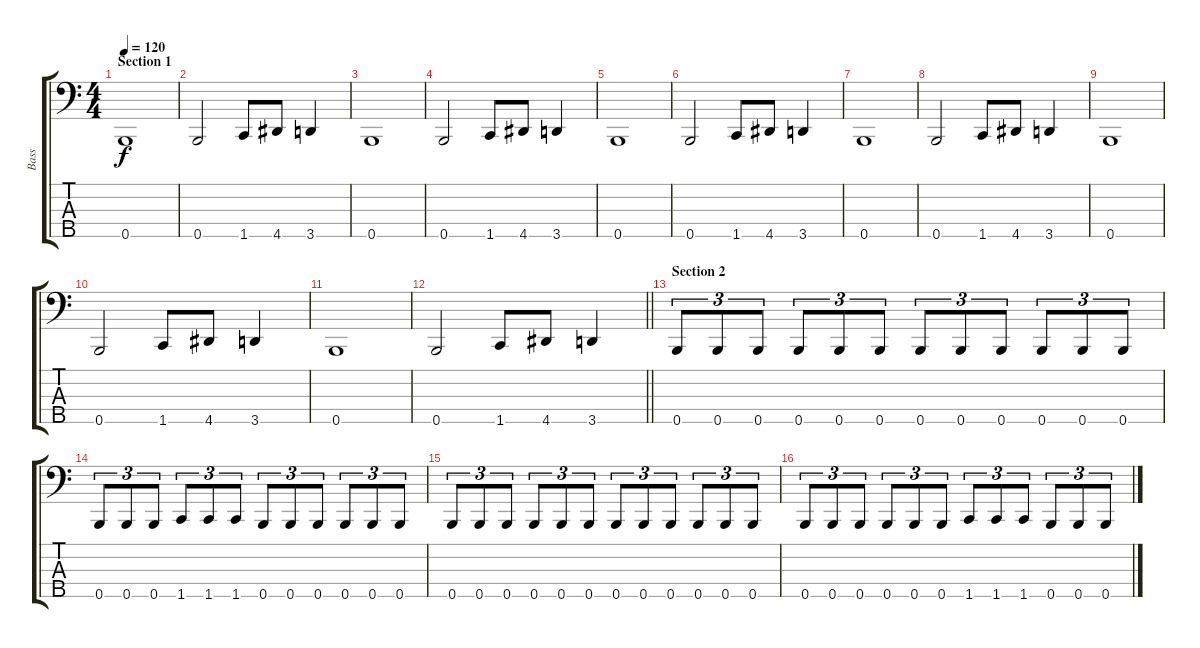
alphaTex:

\track ("Bass" "Bass") {instrument electricbassfinger}
\staff {score tabs}
\tuning (G2 D2 A1 E1 B0) {hide}
\ts (4 4)
\section ("" "Section 1")
\tempo 120
\clef f4
\ks c
0.5.1{dy f} |
0.5.2 1.5.8 4.5.8 3.5.4 |
0.5.1 |
0.5.2 1.5.8 4.5.8 3.5.4 |
0.5.1 |
0.5.2 1.5.8 4.5.8 3.5.4 |
0.5.1 |
0.5.2 1.5.8 4.5.8 3.5.4 |
0.5.1 |
0.5.2 1.5.8 4.5.8 3.5.4 |
0.5.1 |
\barLineRight lightlight
0.5.2 1.5.8 4.5.8 3.5.4 |
\section ("" "Section 2")
0.5.8{tu (3 2)} 0.5.8{tu (3 2)} 0.5.8{tu (3 2)} 0.5.8{tu (3 2)} 0.5.8{tu (3 2)} 0.5.8{tu (3 2)} 0.5.8{tu (3 2)} 0.5.8{tu (3 2)} 0.5.8{tu (3 2)} 0.5.8{tu (3 2)} 0.5.8{tu (3 2)} 0.5.8{tu (3 2)} |
0.5.8{tu (3 2)} 0.5.8{tu (3 2)} 0.5.8{tu (3 2)} 1.5.8{tu (3 2)} 1.5.8{tu (3 2)} 1.5.8{tu (3 2)} 0.5.8{tu (3 2)} 0.5.8{tu (3 2)} 0.5.8{tu (3 2)} 0.5.8{tu (3 2)} 0.5.8{tu (3 2)} 0.5.8{tu (3 2)} |
0.5.8{tu (3 2)} 0.5.8{tu (3 2)} 0.5.8{tu (3 2)} 0.5.8{tu (3 2)} 0.5.8{tu (3 2)} 0.5.8{tu (3 2)} 0.5.8{tu (3 2)} 0.5.8{tu (3 2)} 0.5.8{tu (3 2)} 0.5.8{tu (3 2)} 0.5.8{tu (3 2)} 0.5.8{tu (3 2)} |
0.5.8{tu (3 2)} 0.5.8{tu (3 2)} 0.5.8{tu (3 2)} 0.5.8{tu (3 2)} 0.5.8{tu (3 2)} 0.5.8{tu (3 2)} 1.5.8{tu (3 2)} 1.5.8{tu (3 2)} 1.5.8{tu (3 2)} 0.5.8{tu (3 2)} 0.5.8{tu (3 2)} 0.5.8{tu (3 2)}
